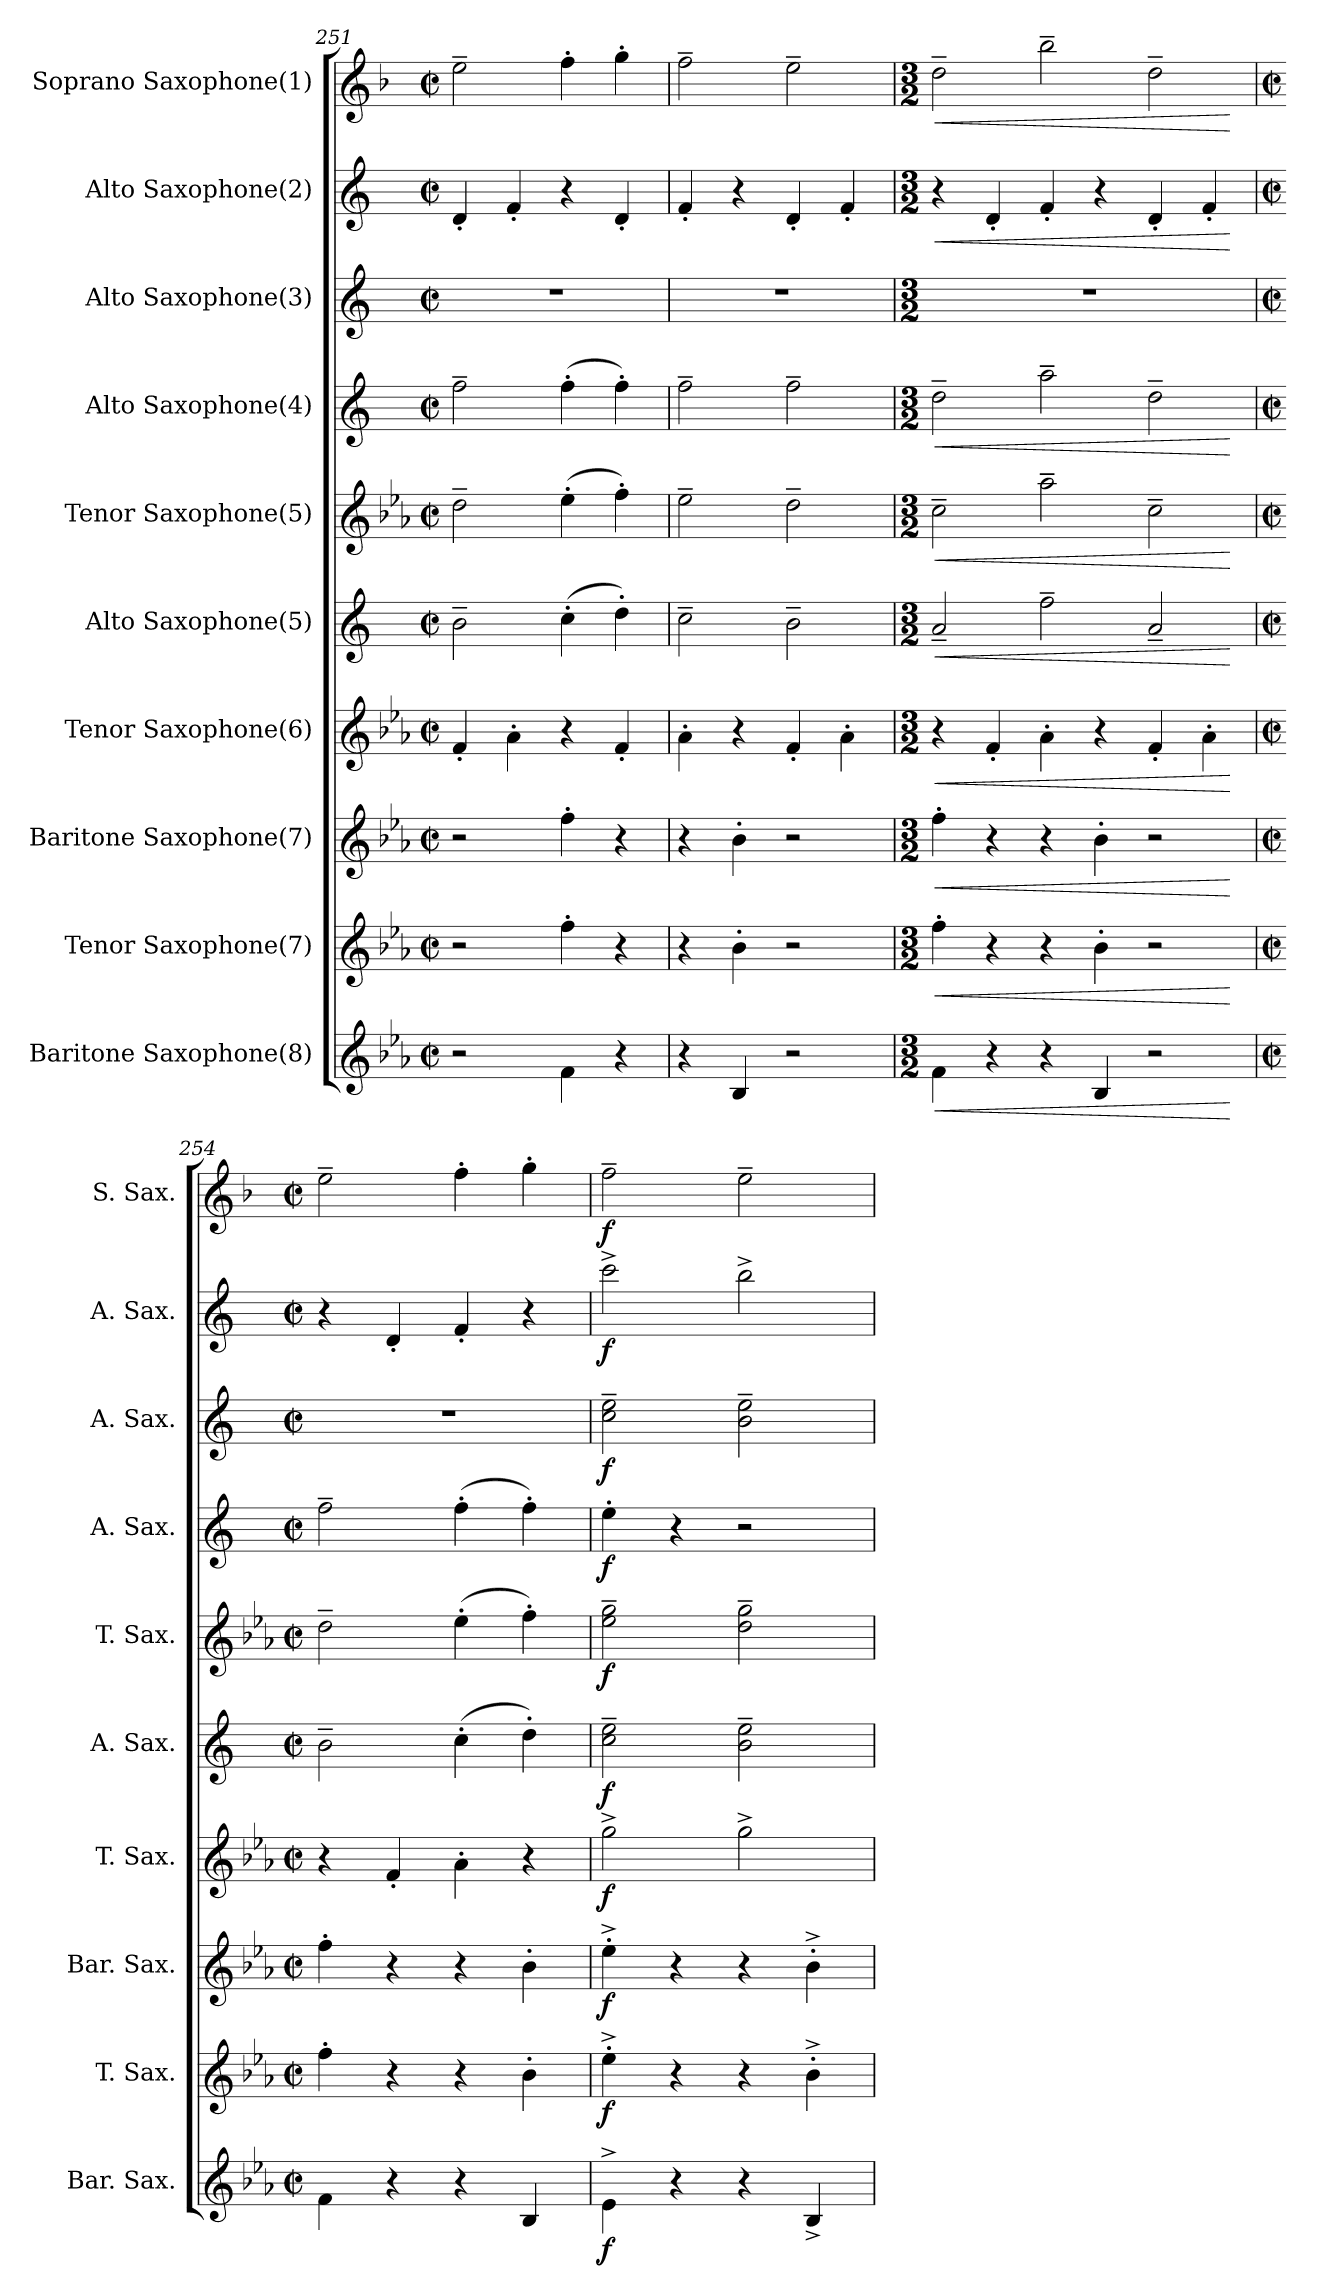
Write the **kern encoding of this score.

**kern	**dynam	**kern	**dynam	**kern	**dynam	**kern	**dynam	**kern	**dynam	**kern	**dynam	**kern	**dynam	**kern	**dynam	**kern	**dynam	**kern	**dynam
*part10	*part10	*part9	*part9	*part8	*part8	*part7	*part7	*part6	*part6	*part5	*part5	*part4	*part4	*part3	*part3	*part2	*part2	*part1	*part1
*staff10	*staff10	*staff9	*staff9	*staff8	*staff8	*staff7	*staff7	*staff6	*staff6	*staff5	*staff5	*staff4	*staff4	*staff3	*staff3	*staff2	*staff2	*staff1	*staff1
*I"Baritone Saxophone(8)	*	*I"Tenor Saxophone(7)	*	*I"Baritone Saxophone(7)	*	*I"Tenor Saxophone(6)	*	*I"Alto Saxophone(5)	*	*I"Tenor Saxophone(5)	*	*I"Alto Saxophone(4)	*	*I"Alto Saxophone(3)	*	*I"Alto Saxophone(2)	*	*I"Soprano Saxophone(1)	*
*I'Bar. Sax.	*	*I'T. Sax.	*	*I'Bar. Sax.	*	*I'T. Sax.	*	*I'A. Sax.	*	*I'T. Sax.	*	*I'A. Sax.	*	*I'A. Sax.	*	*I'A. Sax.	*	*I'S. Sax.	*
*clefG2	*	*clefG2	*	*clefG2	*	*clefG2	*	*clefG2	*	*clefG2	*	*clefG2	*	*clefG2	*	*clefG2	*	*clefG2	*
*ITrd12c21	*	*ITrd8c14	*	*ITrd12c21	*	*ITrd8c14	*	*ITrd5c9	*	*ITrd8c14	*	*ITrd5c9	*	*ITrd5c9	*	*ITrd5c9	*	*ITrd1c2	*
*k[b-e-a-]	*	*k[b-e-a-]	*	*k[b-e-a-]	*	*k[b-e-a-]	*	*k[b-e-a-]	*	*k[b-e-a-]	*	*k[b-e-a-]	*	*k[b-e-a-]	*	*k[b-e-a-]	*	*k[b-e-a-]	*
*M4/4	*	*M4/4	*	*M4/4	*	*M4/4	*	*M4/4	*	*M4/4	*	*M4/4	*	*M4/4	*	*M4/4	*	*M4/4	*
*met(c|)	*	*met(c|)	*	*met(c|)	*	*met(c|)	*	*met(c|)	*	*met(c|)	*	*met(c|)	*	*met(c|)	*	*met(c|)	*	*met(c|)	*
=251	=251	=251	=251	=251	=251	=251	=251	=251	=251	=251	=251	=251	=251	=251	=251	=251	=251	=251	=251
2r	.	2r	.	2r	.	4F'/	.	2d~\	.	2d~\	.	2a-~\	.	1r	.	4F'/	.	2dd~\	.
.	.	.	.	.	.	4A-'\	.	.	.	.	.	.	.	.	.	4A-'/	.	.	.
4F\	.	4f'\	.	4f'\	.	4r	.	(4e-'\	.	(4e-'\	.	(4a-'\	.	.	.	4r	.	4ee-'\	.
4r	.	4r	.	4r	.	4F'/	.	4f'\)	.	4f'\)	.	4a-'\)	.	.	.	4F'/	.	4ff'\	.
=252	=252	=252	=252	=252	=252	=252	=252	=252	=252	=252	=252	=252	=252	=252	=252	=252	=252	=252	=252
4r	.	4r	.	4r	.	4A-'\	.	2e-~\	.	2e-~\	.	2a-~\	.	1r	.	4A-'/	.	2ee-~\	.
4BB-/	.	4B-'\	.	4B-'\	.	4r	.	.	.	.	.	.	.	.	.	4r	.	.	.
2r	.	2r	.	2r	.	4F'/	.	2d~\	.	2d~\	.	2a-~\	.	.	.	4F'/	.	2dd~\	.
.	.	.	.	.	.	4A-'\	.	.	.	.	.	.	.	.	.	4A-'/	.	.	.
=253	=253	=253	=253	=253	=253	=253	=253	=253	=253	=253	=253	=253	=253	=253	=253	=253	=253	=253	=253
*M3/2	*	*M3/2	*	*M3/2	*	*M3/2	*	*M3/2	*	*M3/2	*	*M3/2	*	*M3/2	*	*M3/2	*	*M3/2	*
!	!LO:HP:b	!	!LO:HP:b	!	!LO:HP:b	!	!LO:HP:b	!	!LO:HP:b	!	!LO:HP:b	!	!LO:HP:b	!	!	!	!LO:HP:b	!	!LO:HP:b
4F\	<	4f'\	<	4f'\	<	4r	<	2c~/	<	2c~\	<	2f~\	<	1.r	.	4r	<	2cc~\	<
4r	.	4r	.	4r	.	4F'/	.	.	.	.	.	.	.	.	.	4F'/	.	.	.
4r	.	4r	.	4r	.	4A-'\	.	2a-~\	.	2a-~\	.	2cc~\	.	.	.	4A-'/	.	2aa-~\	.
4BB-/	.	4B-'\	.	4B-'\	.	4r	.	.	.	.	.	.	.	.	.	4r	.	.	.
2r	.	2r	.	2r	.	4F'/	.	2c~/	.	2c~\	.	2f~\	.	.	.	4F'/	.	2cc~\	.
.	.	.	.	.	.	4A-'\	.	.	.	.	.	.	.	.	.	4A-'/	.	.	.
.	[	.	[	.	[	.	[	.	[	.	[	.	[	.	.	.	[	.	[
=254	=254	=254	=254	=254	=254	=254	=254	=254	=254	=254	=254	=254	=254	=254	=254	=254	=254	=254	=254
*M4/4	*	*M4/4	*	*M4/4	*	*M4/4	*	*M4/4	*	*M4/4	*	*M4/4	*	*M4/4	*	*M4/4	*	*M4/4	*
*met(c|)	*	*met(c|)	*	*met(c|)	*	*met(c|)	*	*met(c|)	*	*met(c|)	*	*met(c|)	*	*met(c|)	*	*met(c|)	*	*met(c|)	*
4F\	.	4f'\	.	4f'\	.	4r	.	2d~\	.	2d~\	.	2a-~\	.	1r	.	4r	.	2dd~\	.
4r	.	4r	.	4r	.	4F'/	.	.	.	.	.	.	.	.	.	4F'/	.	.	.
4r	.	4r	.	4r	.	4A-'\	.	(4e-'\	.	(4e-'\	.	(4a-'\	.	.	.	4A-'/	.	4ee-'\	.
4BB-/	.	4B-'\	.	4B-'\	.	4r	.	4f'\)	.	4f'\)	.	4a-'\)	.	.	.	4r	.	4ff'\	.
=255	=255	=255	=255	=255	=255	=255	=255	=255	=255	=255	=255	=255	=255	=255	=255	=255	=255	=255	=255
!	!LO:DY:b	!	!LO:DY:b	!	!LO:DY:b	!	!LO:DY:b	!	!LO:DY:b	!	!LO:DY:b	!	!LO:DY:b	!	!LO:DY:b	!	!LO:DY:b	!	!LO:DY:b
4E-^\	f	4e-'^\	f	4e-'^\	f	2g^\	f	2e-\~ 2g\~	f	2e-\~ 2g\~	f	4g'\	f	2e-\~ 2g\~	f	2ee-^\	f	2ee-~\	f
4r	.	4r	.	4r	.	.	.	.	.	.	.	4r	.	.	.	.	.	.	.
4r	.	4r	.	4r	.	2g^\	.	2d\~ 2g\~	.	2d\~ 2g\~	.	2r	.	2d\~ 2g\~	.	2dd^\	.	2dd~\	.
4BB-^/	.	4B-'^\	.	4B-'^\	.	.	.	.	.	.	.	.	.	.	.	.	.	.	.
=	=	=	=	=	=	=	=	=	=	=	=	=	=	=	=	=	=	=	=
*-	*-	*-	*-	*-	*-	*-	*-	*-	*-	*-	*-	*-	*-	*-	*-	*-	*-	*-	*-
